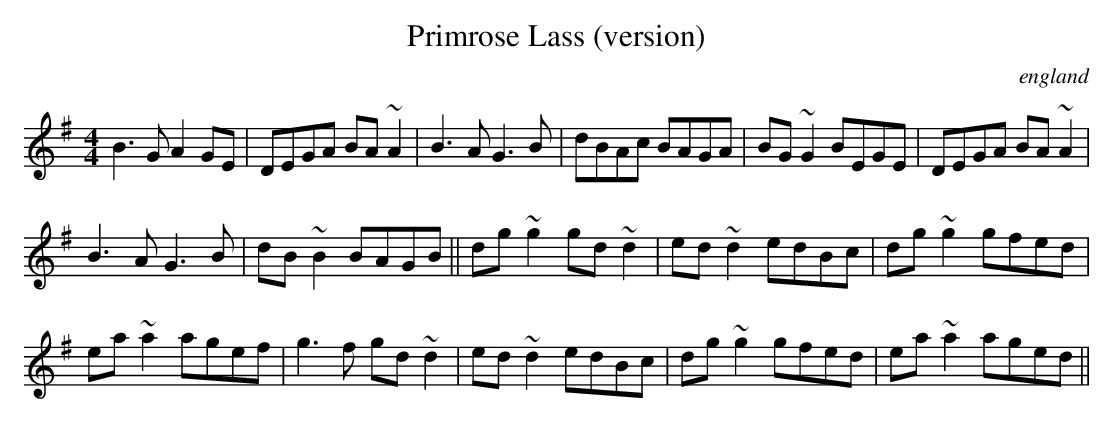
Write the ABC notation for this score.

X:1
T:Primrose Lass (version)
O:england
M:4/4
K:G
B3G A2GE | DEGA BA~A2 | B3A G3B | dBAc BAGA | BG~G2 BEGE | DEGA BA~A2 |
B3A G3B | dB~B2 BAGB || dg~g2 gd~d2 | ed~d2 edBc | dg~g2 gfed |
ea~a2 agef | g3f gd~d2 | ed~d2 edBc | dg~g2 gfed | ea~a2 aged ||
